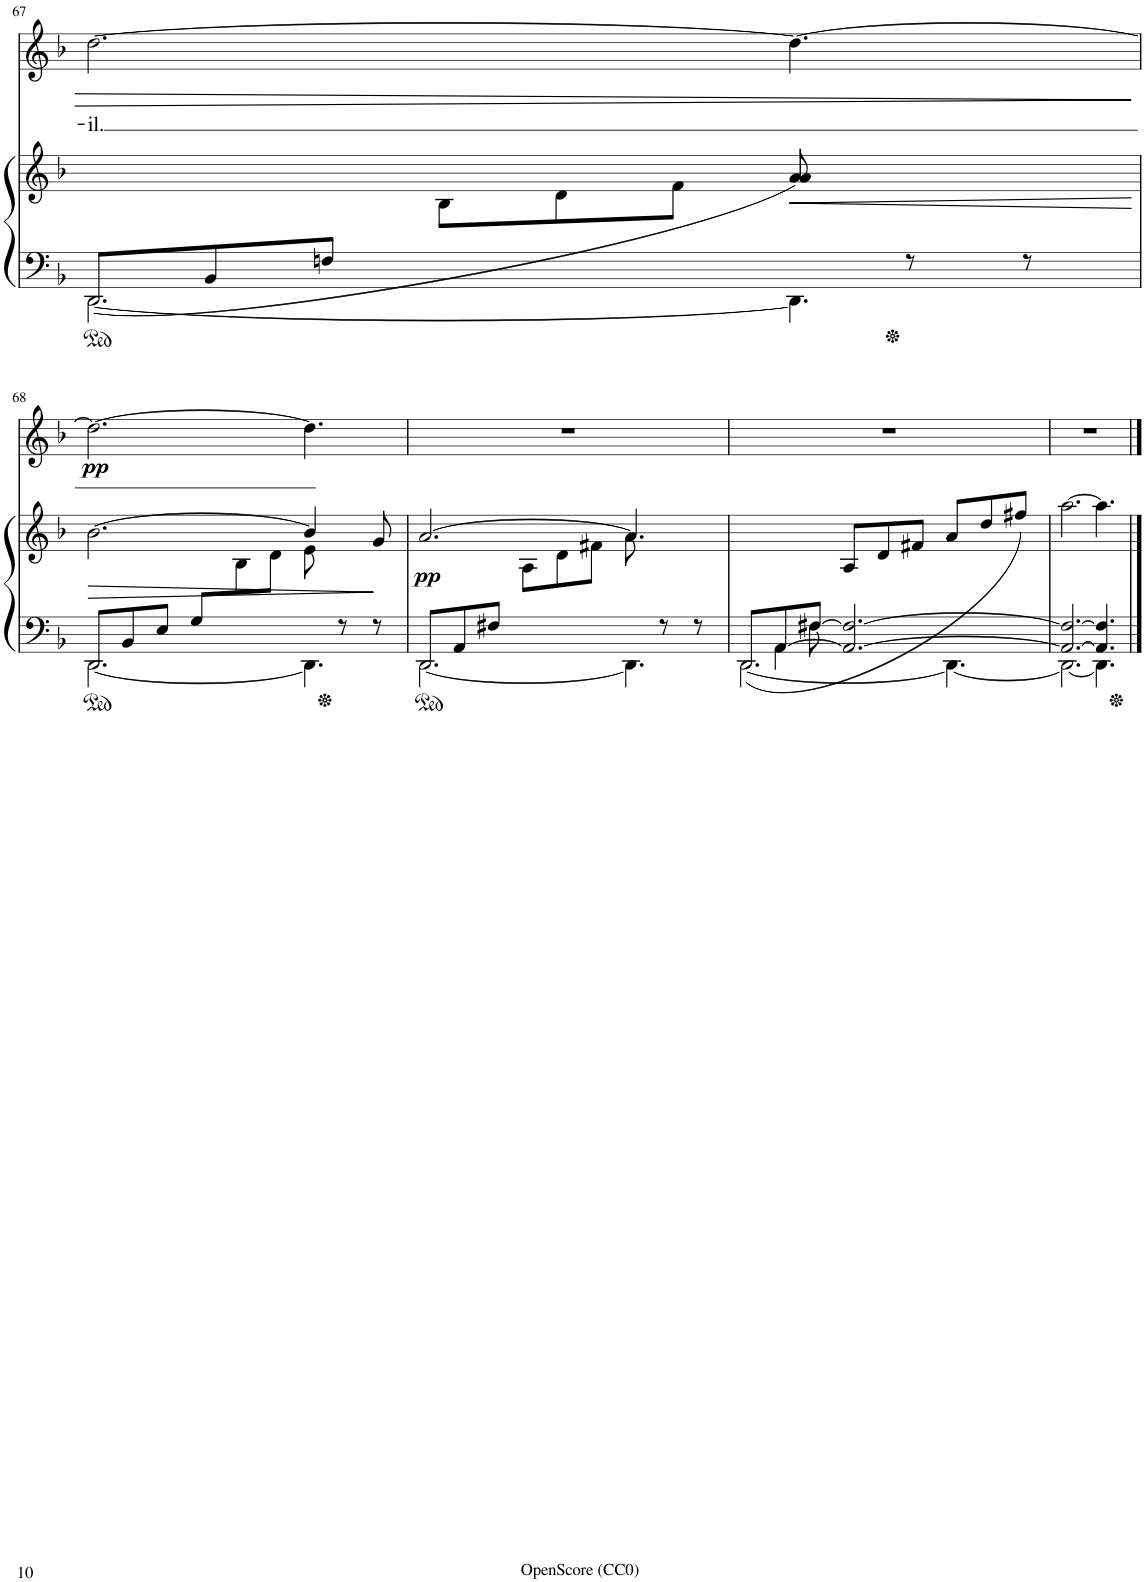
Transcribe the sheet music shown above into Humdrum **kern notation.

**kern	**kern	**dynam	**kern	**text	**dynam
*part2	*part2	*part2	*part1	*part1	*part1
*staff3	*staff2	*staff2/3	*staff1	*staff1	*staff1
*I"Piano	*	*	*I"Voice	*	*
*I'Pno	*	*	*	*	*
!!LO:PB:g=z
*clefF4	*clefG2	*	*clefG2	*	*
*k[b-]	*k[b-]	*	*k[b-]	*	*
*M9/8	*M9/8	*	*M9/8	*	*
*ped	*	*	*	*	*
=67	=67	=67	=67	=67	=67
*^	*^	*	*	*	*
!	!	!	!	!	!	!LO:LY:b	!
8DD/L	([2.DD\	4.ryy	2.ryy	.	[2.dd\	-il.	.
8BB-/	.	.	.	.	.	.	.
8Fn/J	.	.	.	.	.	.	.
4.ryy	.	8B-\L	.	.	.	.	.
.	.	8d\	.	.	.	.	.
.	.	8f\J	.	.	.	.	.
!	!	!	!	!LO:HP:b	!	!	!
8ryy	4.DD\]	4.a/	8a/	<	4.dd\_	.	.
*	*	*Xped	*	*	*	*	*
8r	.	.	4ryy	.	.	.	.
8r	.	.	.	.	.	.	.
*v	*v	*	*	*	*	*	*
*	*v	*v	*	*	*	*
.	.	[	.	.	.
!!LO:LB:g=z
=68	=68	=68	=68	=68	=68
*^	*	*	*	*	*
!	!	!	!LO:HP:b	!	!	!LO:DY:b
*	*	*^	*	*	*	*
*	*	*	*^	*	*	*	*
8DD/L	[2.DD\	[2.b-\	2.ryy	2ryy	>	2.dd\_	.	pp
8BB-/	.	.	.	.	.	.	.	.
8E/J	.	.	.	.	.	.	.	.
8G/L	.	.	.	.	.	.	.	.
4ryy	.	.	.	8B-\	.	.	.	.
.	.	.	.	8d\J	.	.	.	.
8ryy	4.DD\]	4b-/]	8e\	4.ryy	.	4.dd\]	.	.
8r	.	.	4ryy	.	]	.	.	.
8r	.	8g/	.	.	.	.	.	.
*	*	*	*v	*v	*	*	*	*
=69	=69	=69	=69	=69	=69	=69	=69
!	!	!	!	!LO:DY:b	!	!	!
8DD/L	[2.DD\	[2.a/	4.ryy	pp	8%9r	.	.
8AA/	.	.	.	.	.	.	.
8F#X/J	.	.	.	.	.	.	.
2ryy	.	.	8A\L	.	.	.	.
.	.	.	8d\	.	.	.	.
.	.	.	8f#X\J	.	.	.	.
.	4.DD\]	4.a/]	8a\	.	.	.	.
8r	.	.	4ryy	.	.	.	.
8r	.	.	.	.	.	.	.
*	*	*v	*v	*	*	*	*
=70	=70	=70	=70	=70	=70	=70
*^	*^	*	*	*	*	*
8DD/L	[2.DD\	8ryy	4ryy	4.ryy	.	8%9r	.	.
[8AA/	.	4AA\	.	.	.	.	.	.
[8F#X/J	.	.	8F#\	.	.	.	.	.
2.AA/_ 2.F#/_	.	2.ryy	2.ryy	8A/L	.	.	.	.
.	.	.	.	8d/	.	.	.	.
.	.	.	.	8f#X/J	.	.	.	.
.	4.DD\_	.	.	8a/L	.	.	.	.
.	.	.	.	8dd/	.	.	.	.
.	.	.	.	8ff#X/J)	.	.	.	.
*	*v	*v	*v	*	*	*	*	*
=71	=71	=71	=71	=71	=71	=71
2.AA/_ 2.F#/_	2.DD\_	[2.aa\	.	8%9r	.	.
4.AA/] 4.F#/]	4.DD\]	4.aa\]	.	.	.	.
*v	*v	*	*	*	*	*
==	==	==	==	==	==
*-	*-	*-	*-	*-	*-
